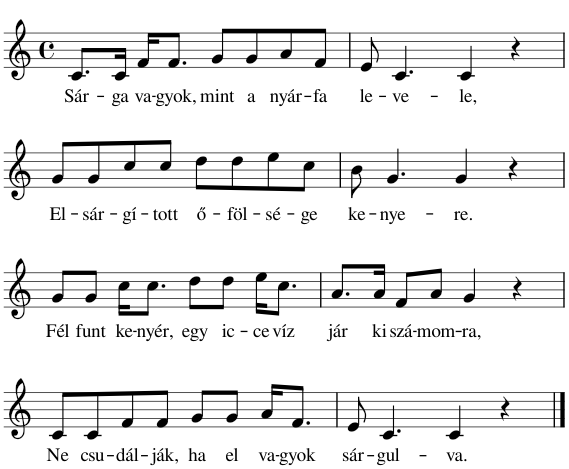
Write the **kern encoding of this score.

**kern	**text
*part1	*part1
*staff1	*staff1
*I"Piano	*
*I'Pno.	*
*clefG2	*
*k[]	*
*M4/4	*
*met(c)	*
=1	=1
!	!LO:LY:b
8.c/L	Sár-
!	!LO:LY:b
16c/Jk	-ga
!	!LO:LY:b
16f/KL	va-
!	!LO:LY:b
8.f/J	-gyok,
!	!LO:LY:b
8g/L	mint
!	!LO:LY:b
8g/	a
!	!LO:LY:b
8a/	nyár-
!	!LO:LY:b
8f/J	-fa
=2	=2
!	!LO:LY:b
8e/	le-
!	!LO:LY:b
4.c/	-ve-
!	!LO:LY:b
4c/	-le,
4r	.
!!LO:LB:g=z
=3	=3
!	!LO:LY:b
8g/L	El-
!	!LO:LY:b
8g/	-sár-
!	!LO:LY:b
8cc/	-gí-
!	!LO:LY:b
8cc/J	-tott
!	!LO:LY:b
8dd\L	ő-
!	!LO:LY:b
8dd\	-föl-
!	!LO:LY:b
8ee\	-sé-
!	!LO:LY:b
8cc\J	-ge
=4	=4
!	!LO:LY:b
8b\	ke-
!	!LO:LY:b
4.g/	-nye-
!	!LO:LY:b
4g/	-re.
4r	.
!!LO:LB:g=z
=5	=5
!	!LO:LY:b
8g/L	Fél
!	!LO:LY:b
8g/J	funt
!	!LO:LY:b
16cc\KL	ke-
!	!LO:LY:b
8.cc\J	-nyér,
!	!LO:LY:b
8dd\L	egy
!	!LO:LY:b
8dd\J	ic-
!	!LO:LY:b
16ee\KL	-ce
!	!LO:LY:b
8.cc\J	víz
=6	=6
!	!LO:LY:b
8.a/L	jár
!	!LO:LY:b
16a/Jk	ki
!	!LO:LY:b
8f/L	szá-
!	!LO:LY:b
8a/J	-mom-
!	!LO:LY:b
4g/	-ra,
4r	.
!!LO:LB:g=z
=7	=7
!	!LO:LY:b
8c/L	Ne
!	!LO:LY:b
8c/	csu-
!	!LO:LY:b
8f/	-dál-
!	!LO:LY:b
8f/J	-ják,
!	!LO:LY:b
8g/L	ha
!	!LO:LY:b
8g/J	el
!	!LO:LY:b
16a/KL	va-
!	!LO:LY:b
8.f/J	-gyok
=8	=8
!	!LO:LY:b
8e/	sár-
!	!LO:LY:b
4.c/	-gul-
!	!LO:LY:b
4c/	-va.
4r	.
==	==
*-	*-
